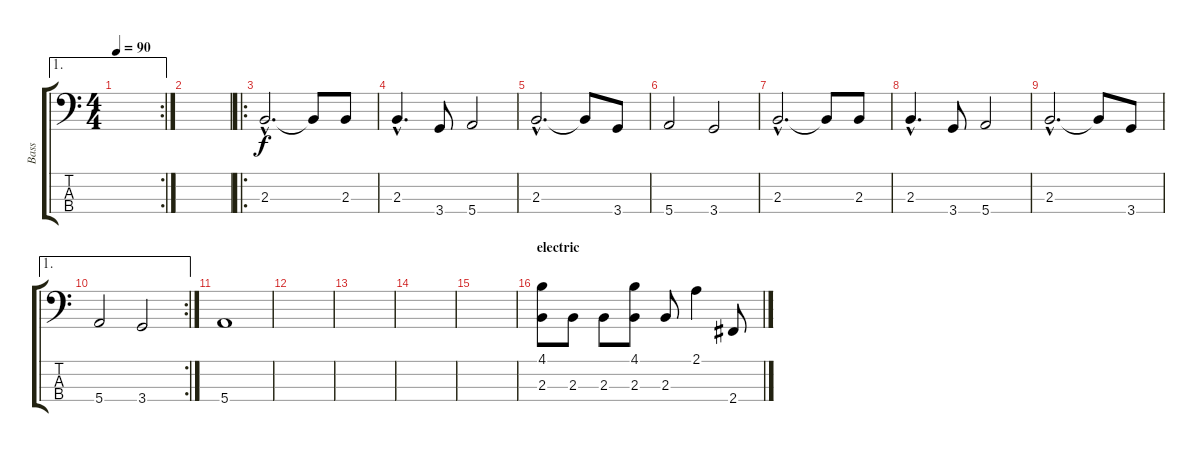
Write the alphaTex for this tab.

\track ("Bass" "Bass") {instrument electricbassfinger}
\staff {score tabs}
\tuning (G2 D2 A1 E1) {hide}
\ae 1
\rc 2
\ts (4 4)
\tempo 90
\clef f4
\ks c
|
|
\ro
2.3{hac}.2{d} 2.3{t}.8 2.3.8 |
2.3{hac}.4{d} 3.4.8 5.4.2 |
2.3{hac}.2{d} 2.3{t}.8 3.4.8 |
5.4.2 3.4.2 |
2.3{hac}.2{d} 2.3{t}.8 2.3.8 |
2.3{hac}.4{d} 3.4.8 5.4.2 |
2.3{hac}.2{d} 2.3{t}.8 3.4.8 |
\ae 1
\rc 2
5.4.2 3.4.2 |
5.4.1 |
|
|
|
|
\section ("" "electric")
(4.1 2.3).8 2.3.8 2.3.8 (4.1 2.3).8 2.3.8 2.1.4 2.4.8
